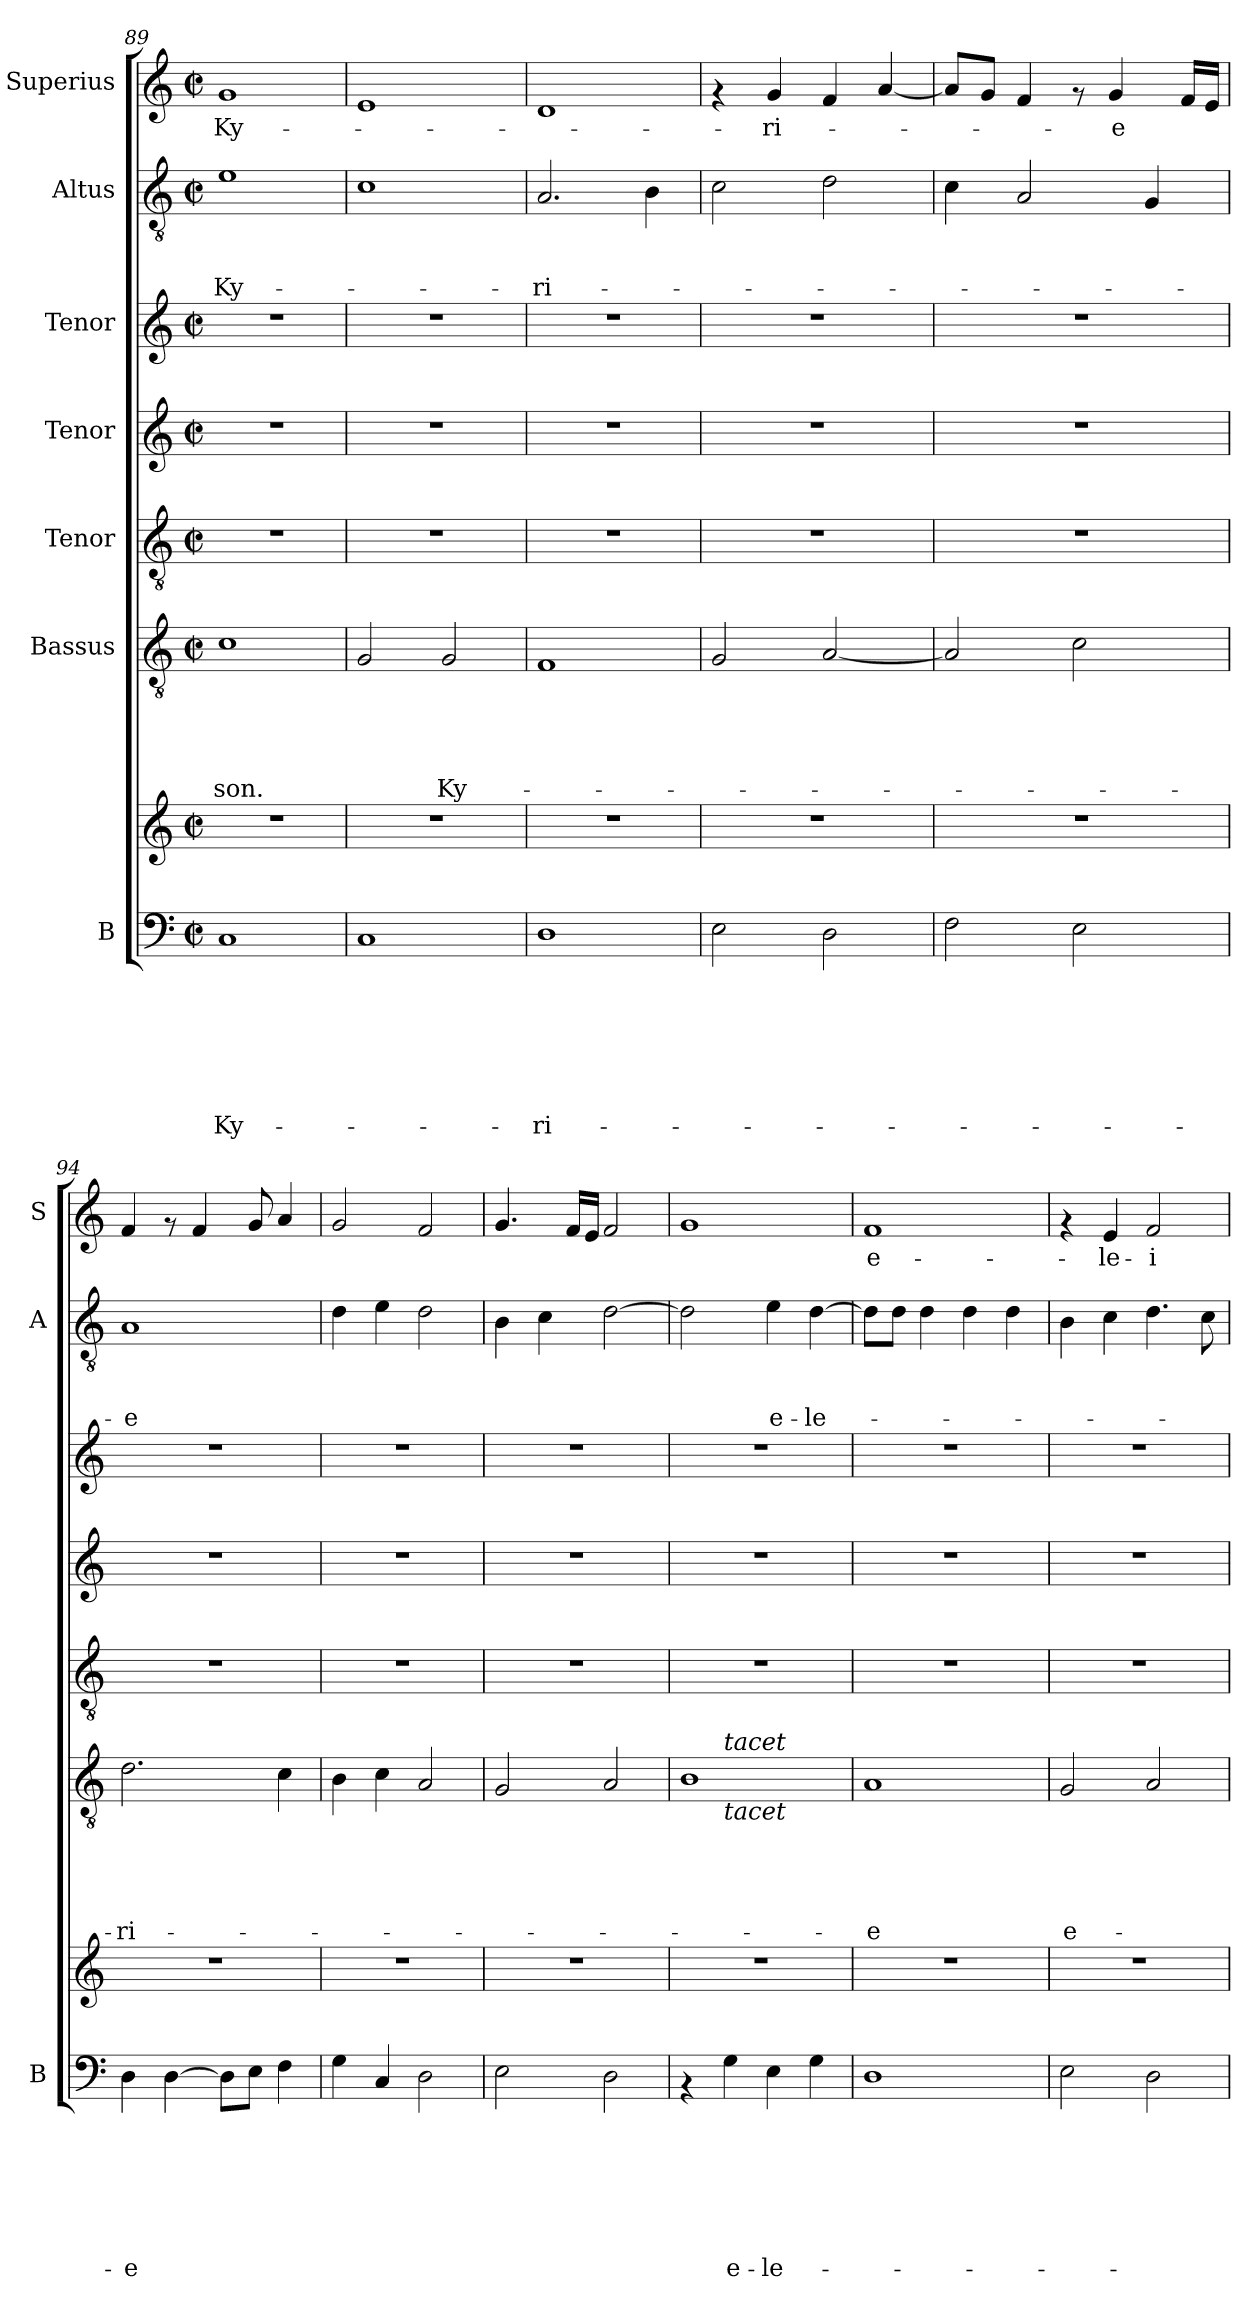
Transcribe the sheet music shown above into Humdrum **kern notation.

**kern	**text	**text	**text	**text	**text	**text	**text	**kern	**kern	**text	**text	**text	**text	**text	**kern	**kern	**kern	**kern	**text	**text	**text	**kern	**text
*part8	*part8	*part8	*part8	*part8	*part8	*part8	*part8	*part7	*part6	*part6	*part6	*part6	*part6	*part6	*part5	*part4	*part3	*part2	*part2	*part2	*part2	*part1	*part1
*staff8	*staff8	*staff8	*staff8	*staff8	*staff8	*staff8	*staff8	*staff7	*staff6	*staff6	*staff6	*staff6	*staff6	*staff6	*staff5	*staff4	*staff3	*staff2	*staff2	*staff2	*staff2	*staff1	*staff1
*I"B	*	*	*	*	*	*	*	*	*I"Bassus	*	*	*	*	*	*I"Tenor	*I"Tenor	*I"Tenor	*I"Altus	*	*	*	*I"Superius	*
*I'B	*	*	*	*	*	*	*	*	*	*	*	*	*	*	*	*	*	*I'A	*	*	*	*I'S	*
*clefF4	*	*	*	*	*	*	*	*clefG2	*clefGv2	*	*	*	*	*	*clefGv2	*clefG2	*clefG2	*clefGv2	*	*	*	*clefG2	*
*k[]	*	*	*	*	*	*	*	*k[]	*k[]	*	*	*	*	*	*k[]	*k[]	*k[]	*k[]	*	*	*	*k[]	*
*C:	*	*	*	*	*	*	*	*C:	*C:	*	*	*	*	*	*C:	*C:	*C:	*C:	*	*	*	*C:	*
*M2/2	*	*	*	*	*	*	*	*M2/2	*M2/2	*	*	*	*	*	*M2/2	*M2/2	*M2/2	*M2/2	*	*	*	*M2/2	*
*met(c|)	*	*	*	*	*	*	*	*met(c|)	*met(c|)	*	*	*	*	*	*met(c|)	*met(c|)	*met(c|)	*met(c|)	*	*	*	*met(c|)	*
=89	=89	=89	=89	=89	=89	=89	=89	=89	=89	=89	=89	=89	=89	=89	=89	=89	=89	=89	=89	=89	=89	=89	=89
!	!	!	!	!	!	!	!LO:LY:b	!	!	!	!	!	!	!LO:LY:b	!	!	!	!	!	!	!LO:LY:b	!	!LO:LY:b
1C	.	.	.	.	.	.	Ky-	1r	1c	.	.	.	.	-son.	1r	1r	1r	1e	.	.	Ky-	1g	Ky-
!!LO:PB:g=z
=90	=90	=90	=90	=90	=90	=90	=90	=90	=90	=90	=90	=90	=90	=90	=90	=90	=90	=90	=90	=90	=90	=90	=90
1C	.	.	.	.	.	.	.	1r	2G/	.	.	.	.	.	1r	1r	1r	1c	.	.	.	1e	.
!	!	!	!	!	!	!	!	!	!	!	!	!	!	!LO:LY:b	!	!	!	!	!	!	!	!	!
.	.	.	.	.	.	.	.	.	2G/	.	.	.	.	Ky-	.	.	.	.	.	.	.	.	.
=91	=91	=91	=91	=91	=91	=91	=91	=91	=91	=91	=91	=91	=91	=91	=91	=91	=91	=91	=91	=91	=91	=91	=91
!	!	!	!	!	!	!	!LO:LY:b	!	!	!	!	!	!	!	!	!	!	!	!	!	!LO:LY:b	!	!
1D	.	.	.	.	.	.	-ri-	1r	1F	.	.	.	.	.	1r	1r	1r	2.A/	.	.	-ri-	1d	.
.	.	.	.	.	.	.	.	.	.	.	.	.	.	.	.	.	.	4B\	.	.	.	.	.
=92	=92	=92	=92	=92	=92	=92	=92	=92	=92	=92	=92	=92	=92	=92	=92	=92	=92	=92	=92	=92	=92	=92	=92
2E\	.	.	.	.	.	.	.	1r	2G/	.	.	.	.	.	1r	1r	1r	2c\	.	.	.	4rf	.
!	!	!	!	!	!	!	!	!	!	!	!	!	!	!	!	!	!	!	!	!	!	!	!LO:LY:b
.	.	.	.	.	.	.	.	.	.	.	.	.	.	.	.	.	.	.	.	.	.	4g/	-ri-
2D\	.	.	.	.	.	.	.	.	[<2A/	.	.	.	.	.	.	.	.	2d\	.	.	.	4f/	.
.	.	.	.	.	.	.	.	.	.	.	.	.	.	.	.	.	.	.	.	.	.	[<4a/	.
=93	=93	=93	=93	=93	=93	=93	=93	=93	=93	=93	=93	=93	=93	=93	=93	=93	=93	=93	=93	=93	=93	=93	=93
2F\	.	.	.	.	.	.	.	1r	2A/]	.	.	.	.	.	1r	1r	1r	4c\	.	.	.	8a/L]	.
.	.	.	.	.	.	.	.	.	.	.	.	.	.	.	.	.	.	.	.	.	.	8g/J	.
.	.	.	.	.	.	.	.	.	.	.	.	.	.	.	.	.	.	2A/	.	.	.	4f/	.
2E\	.	.	.	.	.	.	.	.	2c\	.	.	.	.	.	.	.	.	.	.	.	.	8rf	.
!	!	!	!	!	!	!	!	!	!	!	!	!	!	!	!	!	!	!	!	!	!	!	!LO:LY:b
.	.	.	.	.	.	.	.	.	.	.	.	.	.	.	.	.	.	.	.	.	.	4g/	-e
.	.	.	.	.	.	.	.	.	.	.	.	.	.	.	.	.	.	4G/	.	.	.	.	.
.	.	.	.	.	.	.	.	.	.	.	.	.	.	.	.	.	.	.	.	.	.	16f/LL	.
.	.	.	.	.	.	.	.	.	.	.	.	.	.	.	.	.	.	.	.	.	.	16e/JJ	.
=94	=94	=94	=94	=94	=94	=94	=94	=94	=94	=94	=94	=94	=94	=94	=94	=94	=94	=94	=94	=94	=94	=94	=94
!	!	!	!	!	!	!	!LO:LY:b	!	!	!	!	!	!	!LO:LY:b	!	!	!	!	!	!	!LO:LY:b	!	!
4D\	.	.	.	.	.	.	-e	1r	2.d\	.	.	.	.	-ri-	1r	1r	1r	1A	.	.	-e	4f/	.
[>4D\	.	.	.	.	.	.	.	.	.	.	.	.	.	.	.	.	.	.	.	.	.	8rf	.
.	.	.	.	.	.	.	.	.	.	.	.	.	.	.	.	.	.	.	.	.	.	4f/	.
8D\L]	.	.	.	.	.	.	.	.	.	.	.	.	.	.	.	.	.	.	.	.	.	.	.
8E\J	.	.	.	.	.	.	.	.	.	.	.	.	.	.	.	.	.	.	.	.	.	8g/	.
4F\	.	.	.	.	.	.	.	.	4c\	.	.	.	.	.	.	.	.	.	.	.	.	4a/	.
=95	=95	=95	=95	=95	=95	=95	=95	=95	=95	=95	=95	=95	=95	=95	=95	=95	=95	=95	=95	=95	=95	=95	=95
4G\	.	.	.	.	.	.	.	1r	4B\	.	.	.	.	.	1r	1r	1r	4d\	.	.	.	2g/	.
4C/	.	.	.	.	.	.	.	.	4c\	.	.	.	.	.	.	.	.	4e\	.	.	.	.	.
2D\	.	.	.	.	.	.	.	.	2A/	.	.	.	.	.	.	.	.	2d\	.	.	.	2f/	.
=96	=96	=96	=96	=96	=96	=96	=96	=96	=96	=96	=96	=96	=96	=96	=96	=96	=96	=96	=96	=96	=96	=96	=96
2E\	.	.	.	.	.	.	.	1r	2G/	.	.	.	.	.	1r	1r	1r	4B\	.	.	.	4.g/	.
.	.	.	.	.	.	.	.	.	.	.	.	.	.	.	.	.	.	4c\	.	.	.	.	.
.	.	.	.	.	.	.	.	.	.	.	.	.	.	.	.	.	.	.	.	.	.	16f/LL	.
.	.	.	.	.	.	.	.	.	.	.	.	.	.	.	.	.	.	.	.	.	.	16e/JJ	.
2D\	.	.	.	.	.	.	.	.	2A/	.	.	.	.	.	.	.	.	[>2d\	.	.	.	2f/	.
=97	=97	=97	=97	=97	=97	=97	=97	=97	=97	=97	=97	=97	=97	=97	=97	=97	=97	=97	=97	=97	=97	=97	=97
*	*	*	*	*	*	*	*	*	*^	*	*	*	*	*	*	*	*	*	*	*	*	*	*
4rAA	.	.	.	.	.	.	.	1r	1B	4ryy	.	.	.	.	.	1r	1r	1r	2d\]	.	.	.	1g	.
!	!	!	!	!	!	!	!	!	!	!LO:TX:a:i:t=tacet	!	!	!	!	!	!	!	!	!	!	!	!	!	!
!	!	!	!	!	!	!	!	!	!	!LO:TX:b:i:t=tacet	!	!	!	!	!	!	!	!	!	!	!	!	!	!
!	!	!	!	!	!	!	!LO:LY:b	!	!	!	!	!	!	!	!	!	!	!	!	!	!	!	!	!
4G\	.	.	.	.	.	.	e-	.	.	2.ryy	.	.	.	.	.	.	.	.	.	.	.	.	.	.
!	!	!	!	!	!	!	!LO:LY:b	!	!	!	!	!	!	!	!	!	!	!	!	!	!	!LO:LY:b	!	!
4E\	.	.	.	.	.	.	-le-	.	.	.	.	.	.	.	.	.	.	.	4e\	.	.	e-	.	.
!	!	!	!	!	!	!	!	!	!	!	!	!	!	!	!	!	!	!	!	!	!	!LO:LY:b	!	!
4G\	.	.	.	.	.	.	.	.	.	.	.	.	.	.	.	.	.	.	[<4d\	.	.	-le-	.	.
!!LO:LB:g=z
=98	=98	=98	=98	=98	=98	=98	=98	=98	=98	=98	=98	=98	=98	=98	=98	=98	=98	=98	=98	=98	=98	=98	=98	=98
!	!	!	!	!	!	!	!	!	!	!	!	!	!	!	!LO:LY:b	!	!	!	!	!	!	!	!	!LO:LY:b
*	*	*	*	*	*	*	*	*	*v	*v	*	*	*	*	*	*	*	*	*	*	*	*	*	*
1D	.	.	.	.	.	.	.	1r	1A	.	.	.	.	-e	1r	1r	1r	8d\L]	.	.	.	1f	e-
.	.	.	.	.	.	.	.	.	.	.	.	.	.	.	.	.	.	8d\J	.	.	.	.	.
.	.	.	.	.	.	.	.	.	.	.	.	.	.	.	.	.	.	4d\	.	.	.	.	.
.	.	.	.	.	.	.	.	.	.	.	.	.	.	.	.	.	.	4d\	.	.	.	.	.
.	.	.	.	.	.	.	.	.	.	.	.	.	.	.	.	.	.	4d\	.	.	.	.	.
=99	=99	=99	=99	=99	=99	=99	=99	=99	=99	=99	=99	=99	=99	=99	=99	=99	=99	=99	=99	=99	=99	=99	=99
!	!	!	!	!	!	!	!	!	!	!	!	!	!	!LO:LY:b	!	!	!	!	!	!	!	!	!
2E\	.	.	.	.	.	.	.	1r	2G/	.	.	.	.	e-	1r	1r	1r	4B\	.	.	.	4rf	.
!	!	!	!	!	!	!	!	!	!	!	!	!	!	!	!	!	!	!	!	!	!	!	!LO:LY:b
.	.	.	.	.	.	.	.	.	.	.	.	.	.	.	.	.	.	4c\	.	.	.	4e/	-le-
!	!	!	!	!	!	!	!	!	!	!	!	!	!	!	!	!	!	!	!	!	!	!	!LO:LY:b
2D\	.	.	.	.	.	.	.	.	2A/	.	.	.	.	.	.	.	.	4.d\	.	.	.	2f/	-i-
.	.	.	.	.	.	.	.	.	.	.	.	.	.	.	.	.	.	8c\	.	.	.	.	.
=	=	=	=	=	=	=	=	=	=	=	=	=	=	=	=	=	=	=	=	=	=	=	=
*-	*-	*-	*-	*-	*-	*-	*-	*-	*-	*-	*-	*-	*-	*-	*-	*-	*-	*-	*-	*-	*-	*-	*-
